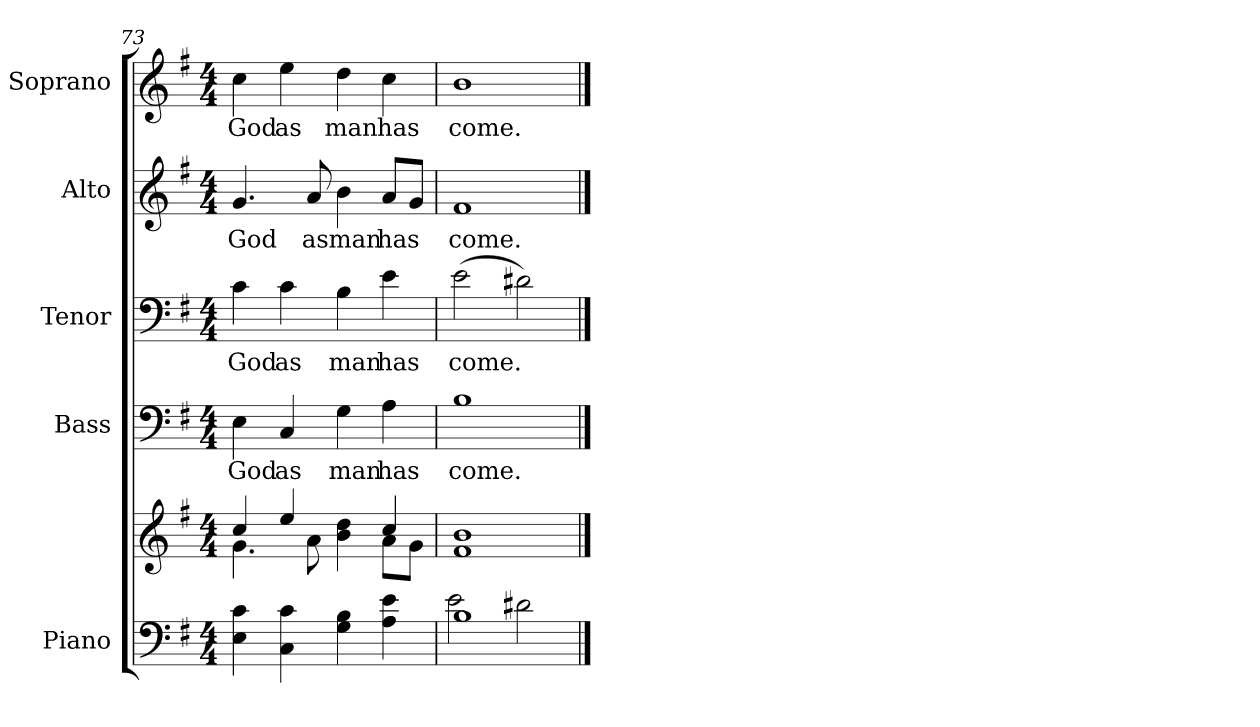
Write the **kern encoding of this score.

**kern	**kern	**kern	**text	**kern	**text	**kern	**text	**kern	**text
*part5	*part5	*part4	*part4	*part3	*part3	*part2	*part2	*part1	*part1
*staff6	*staff5	*staff4	*staff4	*staff3	*staff3	*staff2	*staff2	*staff1	*staff1
*I"Piano	*	*I"Bass	*	*I"Tenor	*	*I"Alto	*	*I"Soprano	*
*I'Pno.	*	*I'B.	*	*I'T.	*	*I'A.	*	*I'S.	*
!!LO:PB:g=z
*clefF4	*clefG2	*clefF4	*	*clefF4	*	*clefG2	*	*clefG2	*
*k[f#]	*k[f#]	*k[f#]	*	*k[f#]	*	*k[f#]	*	*k[f#]	*
*G:	*G:	*G:	*	*G:	*	*G:	*	*G:	*
*M4/4	*M4/4	*M4/4	*	*M4/4	*	*M4/4	*	*M4/4	*
=73	=73	=73	=73	=73	=73	=73	=73	=73	=73
*	*^	*	*	*	*	*	*	*	*
!	!	!	!	!LO:LY:b:color=#000000	!	!	!	!	!	!
!	!	!	!	!	!	!LO:LY:b:color=#000000	!	!	!	!
!	!	!	!	!	!	!	!	!LO:LY:b:color=#000000	!	!
!	!	!	!	!	!	!	!	!	!	!LO:LY:b:color=#000000
4Ei\ 4ci	4cci/	4.gi\	4Ei\	God	4ci\	God	4.gi/	God	4cci\	God
!	!	!	!	!LO:LY:b:color=#000000	!	!	!	!	!	!
!	!	!	!	!	!	!LO:LY:b:color=#000000	!	!	!	!
!	!	!	!	!	!	!	!	!	!	!LO:LY:b:color=#000000
4Ci\ 4ci	4eei/	.	4Ci/	as	4ci\	as	.	.	4eei\	as
!	!	!	!	!	!	!	!	!LO:LY:b:color=#000000	!	!
.	.	8ai\	.	.	.	.	8ai/	as	.	.
!	!	!	!	!LO:LY:b:color=#000000	!	!	!	!	!	!
!	!	!	!	!	!	!LO:LY:b:color=#000000	!	!	!	!
!	!	!	!	!	!	!	!	!LO:LY:b:color=#000000	!	!
!	!	!	!	!	!	!	!	!	!	!LO:LY:b:color=#000000
4Gi\ 4Bi	4bi\ 4ddi	4ryy	4Gi\	man	4Bi\	man	4bi\	man	4ddi\	man
!	!	!	!	!LO:LY:b:color=#000000	!	!	!	!	!	!
!	!	!	!	!	!	!LO:LY:b:color=#000000	!	!	!	!
!	!	!	!	!	!	!	!	!LO:LY:b:color=#000000	!	!
!	!	!	!	!	!	!	!	!	!	!LO:LY:b:color=#000000
4Ai\ 4ei	4cci/	8ai\L	4Ai\	has	4ei\	has	8ai/L	has	4cci\	has
.	.	8gi\J	.	.	.	.	8gi/J	.	.	.
=74	=74	=74	=74	=74	=74	=74	=74	=74	=74	=74
*^	*	*	*	*	*	*	*	*	*	*
!	!	!	!	!	!LO:LY:b:color=#000000	!	!	!	!	!	!
!	!	!	!	!	!	!	!LO:LY:b:color=#000000	!	!	!	!
!	!	!	!	!	!	!	!	!	!LO:LY:b:color=#000000	!	!
!	!	!	!	!	!	!	!	!	!	!	!LO:LY:b:color=#000000
1Bi	2ei\	1f#i 1bi	2ryy	1Bi	come.	(2ei\	come.	1f#i	come.	1bi	come.
.	2d#Xi\	.	2ryy	.	.	2d#Xi\)	.	.	.	.	.
*v	*v	*	*	*	*	*	*	*	*	*	*
*	*v	*v	*	*	*	*	*	*	*	*
==	==	==	==	==	==	==	==	==	==
*-	*-	*-	*-	*-	*-	*-	*-	*-	*-
